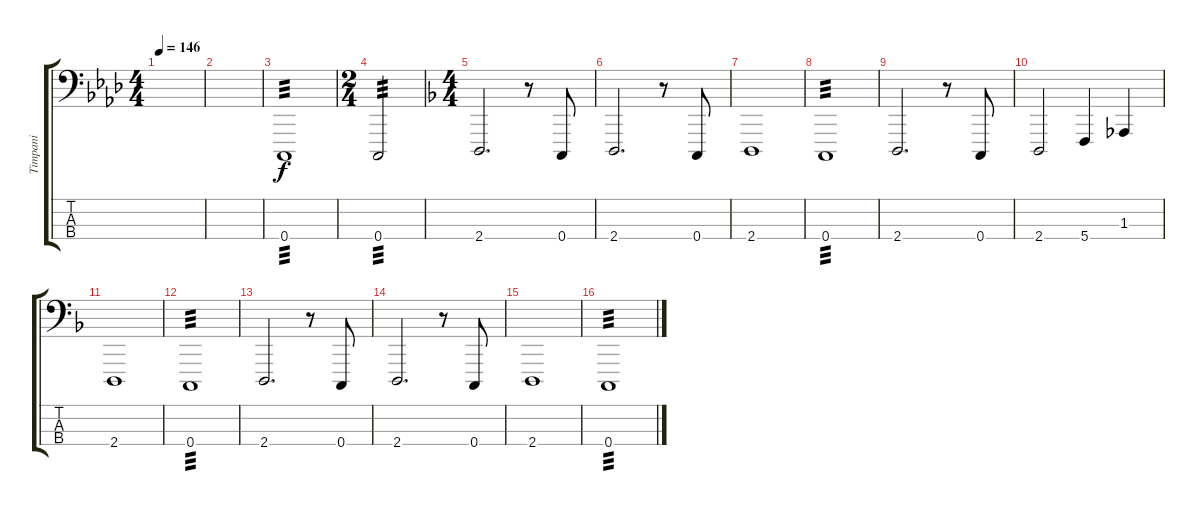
\track ("Timpani" "Timpani") {instrument timpani}
\staff {score tabs}
\tuning (A2 D2 G1 C1) {hide}
\ts (4 4)
\tempo 146
\clef f4
\ks fminor
|
|
0.4.1{tp 3} |
\ts (2 4)
0.4.2{tp 3} |
\ts (4 4)
\ks dminor
2.4.2{d} r.8 0.4.8 |
2.4.2{d} r.8 0.4.8 |
2.4.1 |
0.4.1{tp 3} |
2.4.2{d} r.8 0.4.8 |
2.4.2 5.4.4 1.3.4 |
2.4.1 |
0.4.1{tp 3} |
2.4.2{d} r.8 0.4.8 |
2.4.2{d} r.8 0.4.8 |
2.4.1 |
0.4.1{tp 3}
